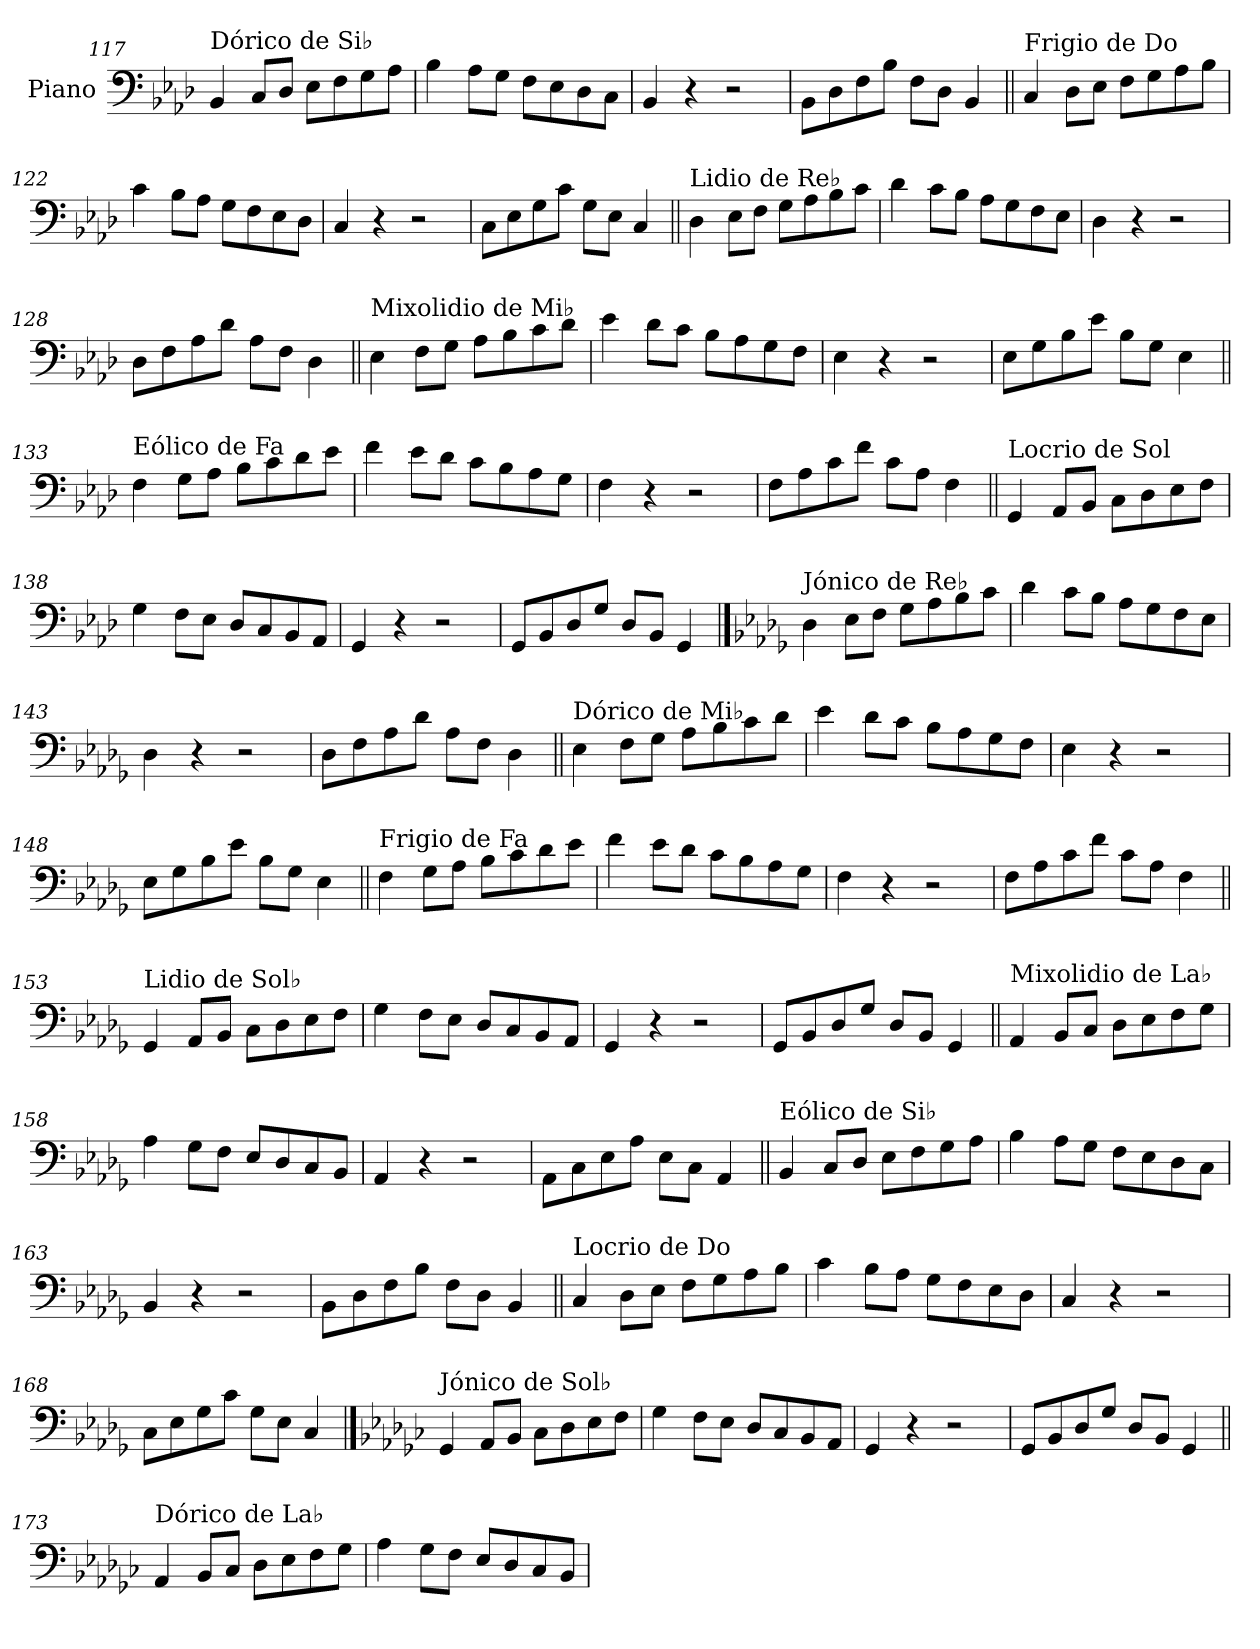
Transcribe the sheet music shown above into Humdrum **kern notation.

**kern
*part1
*staff1
*I"Piano
*I'Pno.
!!LO:LB:g=z
*clefF4
*k[b-e-a-d-]
=117
!LO:TX:a:t=Dórico de Si♭
4BB-/
8C/L
8D-/J
8E-\L
8F\
8G\
8A-\J
=118
4B-\
8A-\L
8G\J
8F\L
8E-\
8D-\
8C\J
=119
4BB-/
4r
2r
=120
8BB-\L
8D-\
8F\
8B-\J
8F\L
8D-\J
4BB-/
!!LO:LB:g=z
=121||
!LO:TX:a:t=Frigio de Do
4C/
8D-\L
8E-\J
8F\L
8G\
8A-\
8B-\J
=122
4c\
8B-\L
8A-\J
8G\L
8F\
8E-\
8D-\J
=123
4C/
4r
2r
=124
8C\L
8E-\
8G\
8c\J
8G\L
8E-\J
4C/
!!LO:LB:g=z
=125||
!LO:TX:a:t=Lidio de Re♭
4D-\
8E-\L
8F\J
8G\L
8A-\
8B-\
8c\J
=126
4d-\
8c\L
8B-\J
8A-\L
8G\
8F\
8E-\J
=127
4D-\
4r
2r
=128
8D-\L
8F\
8A-\
8d-\J
8A-\L
8F\J
4D-\
!!LO:LB:g=z
=129||
!LO:TX:a:t=Mixolidio de Mi♭
4E-\
8F\L
8G\J
8A-\L
8B-\
8c\
8d-\J
=130
4e-\
8d-\L
8c\J
8B-\L
8A-\
8G\
8F\J
=131
4E-\
4r
2r
=132
8E-\L
8G\
8B-\
8e-\J
8B-\L
8G\J
4E-\
!!LO:LB:g=z
=133||
!LO:TX:a:t=Eólico de Fa
4F\
8G\L
8A-\J
8B-\L
8c\
8d-\
8e-\J
=134
4f\
8e-\L
8d-\J
8c\L
8B-\
8A-\
8G\J
=135
4F\
4r
2r
=136
8F\L
8A-\
8c\
8f\J
8c\L
8A-\J
4F\
!!LO:LB:g=z
=137||
!LO:TX:a:t=Locrio de Sol
4GG/
8AA-/L
8BB-/J
8C\L
8D-\
8E-\
8F\J
=138
4G\
8F\L
8E-\J
8D-/L
8C/
8BB-/
8AA-/J
=139
4GG/
4r
2r
=140
8GG/L
8BB-/
8D-/
8G/J
8D-/L
8BB-/J
4GG/
!!LO:PB:g=z
==141
*k[b-e-a-d-g-]
!LO:TX:a:t=Jónico de Re♭
4D-\
8E-\L
8F\J
8G-\L
8A-\
8B-\
8c\J
=142
4d-\
8c\L
8B-\J
8A-\L
8G-\
8F\
8E-\J
=143
4D-\
4r
2r
=144
8D-\L
8F\
8A-\
8d-\J
8A-\L
8F\J
4D-\
!!LO:LB:g=z
=145||
!LO:TX:a:t=Dórico de Mi♭
4E-\
8F\L
8G-\J
8A-\L
8B-\
8c\
8d-\J
=146
4e-\
8d-\L
8c\J
8B-\L
8A-\
8G-\
8F\J
=147
4E-\
4r
2r
=148
8E-\L
8G-\
8B-\
8e-\J
8B-\L
8G-\J
4E-\
!!LO:LB:g=z
=149||
!LO:TX:a:t=Frigio de Fa
4F\
8G-\L
8A-\J
8B-\L
8c\
8d-\
8e-\J
=150
4f\
8e-\L
8d-\J
8c\L
8B-\
8A-\
8G-\J
=151
4F\
4r
2r
=152
8F\L
8A-\
8c\
8f\J
8c\L
8A-\J
4F\
!!LO:LB:g=z
=153||
!LO:TX:a:t=Lidio de Sol♭
4GG-/
8AA-/L
8BB-/J
8C\L
8D-\
8E-\
8F\J
=154
4G-\
8F\L
8E-\J
8D-/L
8C/
8BB-/
8AA-/J
=155
4GG-/
4r
2r
=156
8GG-/L
8BB-/
8D-/
8G-/J
8D-/L
8BB-/J
4GG-/
!!LO:LB:g=z
=157||
!LO:TX:a:t=Mixolidio de La♭
4AA-/
8BB-/L
8C/J
8D-\L
8E-\
8F\
8G-\J
=158
4A-\
8G-\L
8F\J
8E-/L
8D-/
8C/
8BB-/J
=159
4AA-/
4r
2r
=160
8AA-\L
8C\
8E-\
8A-\J
8E-\L
8C\J
4AA-/
!!LO:LB:g=z
=161||
!LO:TX:a:t=Eólico de Si♭
4BB-/
8C/L
8D-/J
8E-\L
8F\
8G-\
8A-\J
=162
4B-\
8A-\L
8G-\J
8F\L
8E-\
8D-\
8C\J
=163
4BB-/
4r
2r
=164
8BB-\L
8D-\
8F\
8B-\J
8F\L
8D-\J
4BB-/
!!LO:LB:g=z
=165||
!LO:TX:a:t=Locrio de Do
4C/
8D-\L
8E-\J
8F\L
8G-\
8A-\
8B-\J
=166
4c\
8B-\L
8A-\J
8G-\L
8F\
8E-\
8D-\J
=167
4C/
4r
2r
=168
8C\L
8E-\
8G-\
8c\J
8G-\L
8E-\J
4C/
!!LO:PB:g=z
==169
*k[b-e-a-d-g-c-]
!LO:TX:a:t=Jónico de Sol♭
4GG-/
8AA-/L
8BB-/J
8C-\L
8D-\
8E-\
8F\J
=170
4G-\
8F\L
8E-\J
8D-/L
8C-/
8BB-/
8AA-/J
=171
4GG-/
4r
2r
=172
8GG-/L
8BB-/
8D-/
8G-/J
8D-/L
8BB-/J
4GG-/
!!LO:LB:g=z
=173||
!LO:TX:a:t=Dórico de La♭
4AA-/
8BB-/L
8C-/J
8D-\L
8E-\
8F\
8G-\J
=174
4A-\
8G-\L
8F\J
8E-/L
8D-/
8C-/
8BB-/J
=
*-
